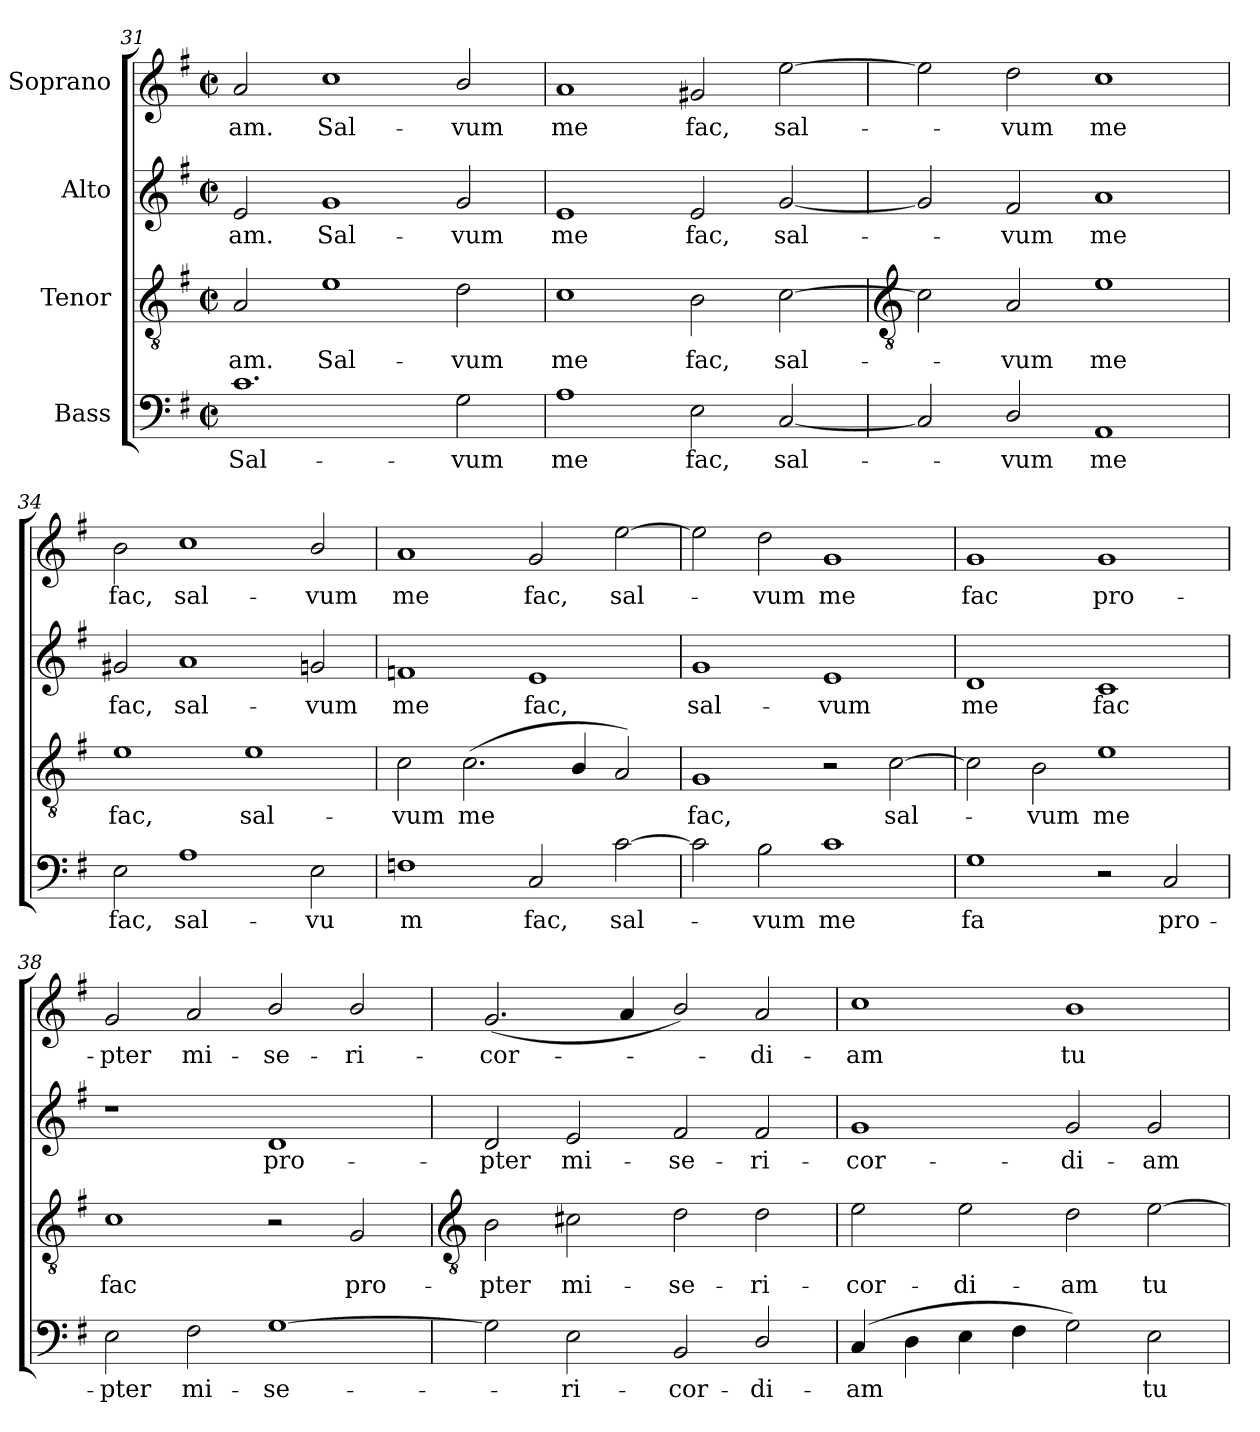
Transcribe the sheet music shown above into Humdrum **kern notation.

**kern	**text	**kern	**text	**kern	**text	**kern	**text
*part4	*part4	*part3	*part3	*part2	*part2	*part1	*part1
*staff4	*staff4	*staff3	*staff3	*staff2	*staff2	*staff1	*staff1
*I"Bass	*	*I"Tenor	*	*I"Alto	*	*I"Soprano	*
*clefF4	*	*clefGv2	*	*clefG2	*	*clefG2	*
*k[f#]	*	*k[f#]	*	*k[f#]	*	*k[f#]	*
*G:	*	*G:	*	*G:	*	*G:	*
*M4/2	*	*M4/2	*	*M4/2	*	*M4/2	*
*met(c|)	*	*met(c|)	*	*met(c|)	*	*met(c|)	*
=31	=31	=31	=31	=31	=31	=31	=31
!	!LO:LY:b	!	!LO:LY:b	!	!LO:LY:b	!	!LO:LY:b
1.c	Sal-	2A	-am.	2e	-am.	2a	am.
!	!	!	!LO:LY:b	!	!LO:LY:b	!	!LO:LY:b
.	.	1e	Sal-	1g	Sal-	1cc	Sal-
!	!LO:LY:b	!	!LO:LY:b	!	!LO:LY:b	!	!LO:LY:b
2G	-vum	2d	-vum	2g	-vum	2b/	-vum
=32	=32	=32	=32	=32	=32	=32	=32
!	!LO:LY:b	!	!LO:LY:b	!	!LO:LY:b	!	!LO:LY:b
1A	me	1c	me	1e	me	1a	me
!	!LO:LY:b	!	!LO:LY:b	!	!LO:LY:b	!	!LO:LY:b
2E	fac,	2B\	fac,	2e	fac,	2g#X	fac,
!	!LO:LY:b	!	!LO:LY:b	!	!LO:LY:b	!	!LO:LY:b
[2C	sal-	[2c\	sal-	[2g	sal-	[2ee	sal-
!!LO:LB:g=z
=33	=33	=33	=33	=33	=33	=33	=33
*	*	*clefGv2	*	*	*	*	*
2C]	.	2c\]	.	2g]	.	2ee]	.
!	!LO:LY:b	!	!LO:LY:b	!	!LO:LY:b	!	!LO:LY:b
2D/	vum	2A	vum	2f#	vum	2dd	vum
!	!LO:LY:b	!	!LO:LY:b	!	!LO:LY:b	!	!LO:LY:b
1AA	me	1e	me	1a	me	1cc	me
=34	=34	=34	=34	=34	=34	=34	=34
!	!LO:LY:b	!	!LO:LY:b	!	!LO:LY:b	!	!LO:LY:b
2E	fac,	1e	fac,	2g#X	fac,	2b	fac,
!	!LO:LY:b	!	!	!	!LO:LY:b	!	!LO:LY:b
1A	sal-	.	.	1a	sal-	1cc	sal-
!	!	!	!LO:LY:b	!	!	!	!
.	.	1e	sal-	.	.	.	.
!	!LO:LY:b	!	!	!	!LO:LY:b	!	!LO:LY:b
2E	-vu	.	.	2g	-vum	2b/	-vum
=35	=35	=35	=35	=35	=35	=35	=35
!	!LO:LY:b	!	!LO:LY:b	!	!LO:LY:b	!	!LO:LY:b
1Fn	m	2c\	-vum	1fn	me	1a	me
!	!	!	!LO:LY:b	!	!	!	!
.	.	(<2.c\	me	.	.	.	.
!	!LO:LY:b	!	!	!	!LO:LY:b	!	!LO:LY:b
2C	fac,	.	.	1e	fac,	2g	fac,
.	.	4B/	.	.	.	.	.
!	!LO:LY:b	!	!	!	!	!	!LO:LY:b
[2c	sal-	2A)	.	.	.	[2ee	sal-
=36	=36	=36	=36	=36	=36	=36	=36
!	!	!	!LO:LY:b	!	!LO:LY:b	!	!
2c]	.	1G	fac,	1g	sal-	2ee]	.
!	!LO:LY:b	!	!	!	!	!	!LO:LY:b
2B	vum	.	.	.	.	2dd	vum
!	!LO:LY:b	!	!	!	!LO:LY:b	!	!LO:LY:b
1c	me	2r	.	1e	-vum	1g	me
!	!	!	!LO:LY:b	!	!	!	!
.	.	[2c\	sal-	.	.	.	.
=37	=37	=37	=37	=37	=37	=37	=37
!	!LO:LY:b	!	!	!	!LO:LY:b	!	!LO:LY:b
1G	fa	2c\]	.	1d	me	1g	fac
!	!	!	!LO:LY:b	!	!	!	!
.	.	2B	vum	.	.	.	.
!	!	!	!LO:LY:b	!	!LO:LY:b	!	!LO:LY:b
2r	.	1e	me	1c	fac	1g	pro-
!	!LO:LY:b	!	!	!	!	!	!
2C	pro-	.	.	.	.	.	.
=38	=38	=38	=38	=38	=38	=38	=38
!	!LO:LY:b	!	!LO:LY:b	!	!	!	!LO:LY:b
2E	-pter	1c	fac	1r	.	2g	-pter
!	!LO:LY:b	!	!	!	!	!	!LO:LY:b
2F#	mi-	.	.	.	.	2a	mi-
!	!LO:LY:b	!	!	!	!LO:LY:b	!	!LO:LY:b
[1G	-se-	2r	.	1d	pro-	2b/	-se-
!	!	!	!LO:LY:b	!	!	!	!LO:LY:b
.	.	2G	pro-	.	.	2b/	-ri-
!!LO:LB:g=z
=39	=39	=39	=39	=39	=39	=39	=39
*	*	*clefGv2	*	*	*	*	*
!	!	!	!LO:LY:b	!	!LO:LY:b	!	!LO:LY:b
2G]	.	2B	-pter	2d	-pter	(<2.g	-cor-
!	!LO:LY:b	!	!LO:LY:b	!	!LO:LY:b	!	!
2E	ri-	2c#X	mi-	2e	mi-	.	.
.	.	.	.	.	.	4a	.
!	!LO:LY:b	!	!LO:LY:b	!	!LO:LY:b	!	!
2BB	-cor-	2d	-se-	2f#	-se-	2b/)	.
!	!LO:LY:b	!	!LO:LY:b	!	!LO:LY:b	!	!LO:LY:b
2D/	-di-	2d	-ri-	2f#	-ri-	2a	di-
=40	=40	=40	=40	=40	=40	=40	=40
!	!LO:LY:b	!	!LO:LY:b	!	!LO:LY:b	!	!LO:LY:b
(>4C	-am	2e	-cor-	1g	-cor-	1cc	-am
4D	.	.	.	.	.	.	.
!	!	!	!LO:LY:b	!	!	!	!
4E	.	2e	-di-	.	.	.	.
4F#	.	.	.	.	.	.	.
!	!	!	!LO:LY:b	!	!LO:LY:b	!	!LO:LY:b
2G)	.	2d	-am	2g	-di-	1b	tu-
!	!LO:LY:b	!	!LO:LY:b	!	!LO:LY:b	!	!
2E	tu-	[2e	tu-	2g	-am	.	.
=	=	=	=	=	=	=	=
*-	*-	*-	*-	*-	*-	*-	*-
